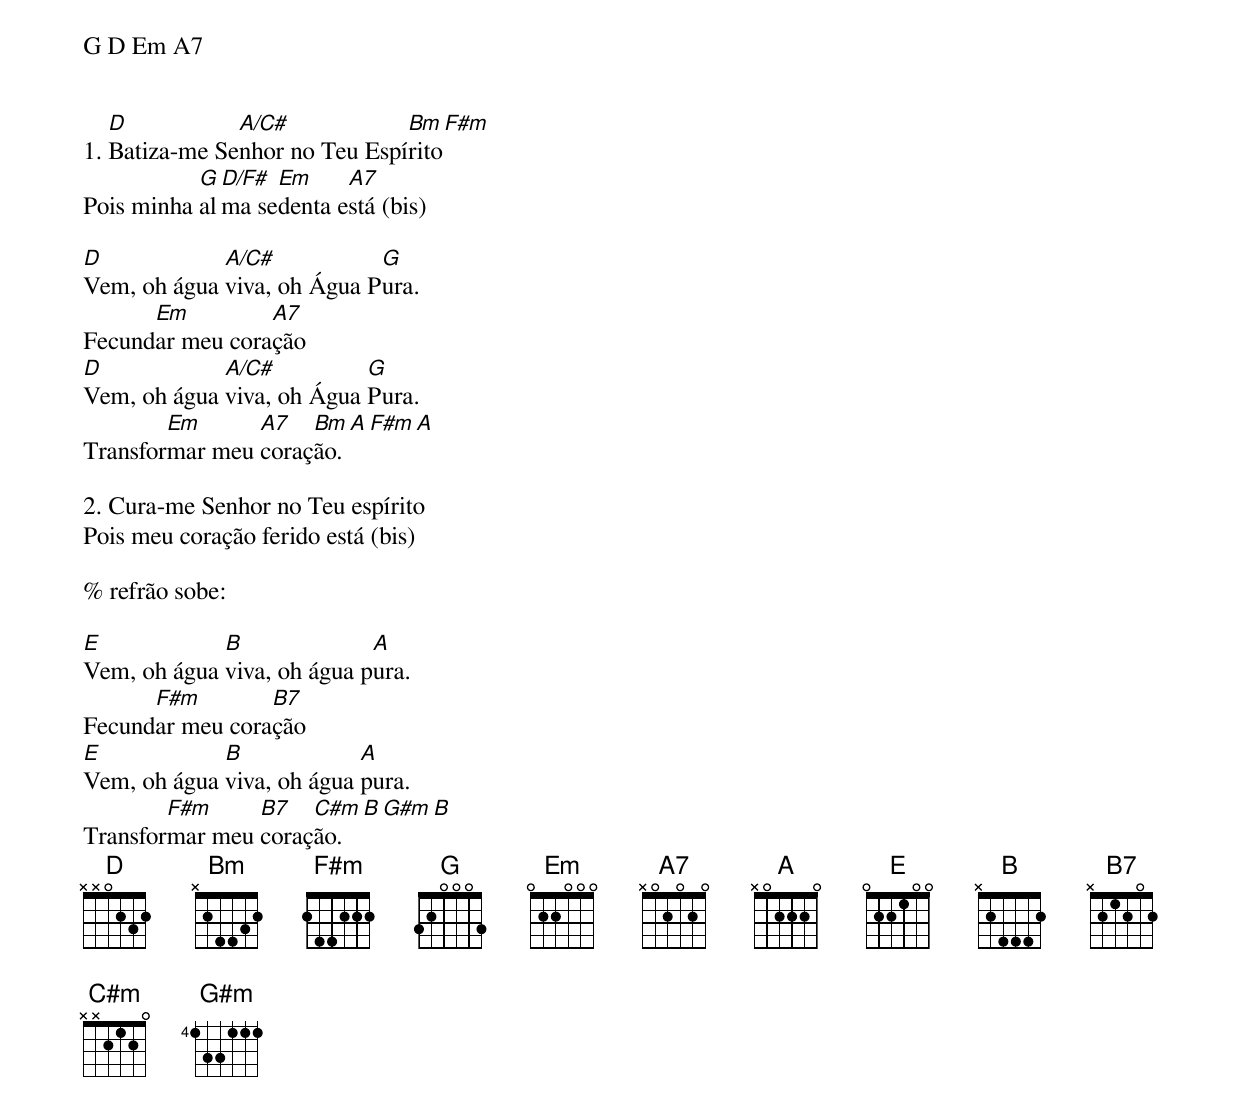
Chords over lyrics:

G D Em A7


   D           A/C#            Bm   F#m
1. Batiza-me Senhor no Teu Espírito
           G D/F# Em     A7
Pois minha alma sedenta está (bis)

D            A/C#           G
Vem, oh água viva, oh Água Pura.
      Em         A7
Fecundar meu coração
D            A/C#          G
Vem, oh água viva, oh Água Pura.
        Em      A7   Bm  A F#m  A
Transformar meu coração.

2. Cura-me Senhor no Teu espírito
Pois meu coração ferido está (bis)

% refrão sobe:

E            B              A
Vem, oh água viva, oh água pura.
      F#m        B7
Fecundar meu coração
E            B             A
Vem, oh água viva, oh água pura.
        F#m     B7   C#m B G#m  B
Transformar meu coração.
